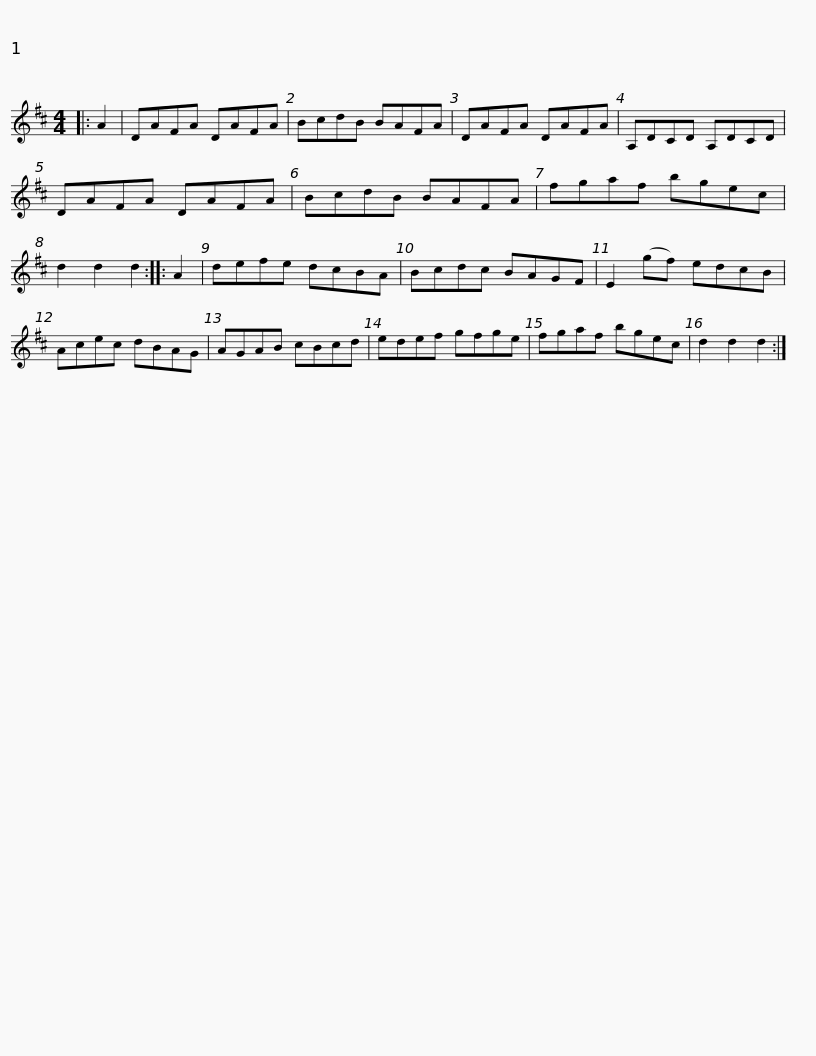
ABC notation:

X:1
L:1/8
M:4/4
I:linebreak $
K:D
V:1 treble
V:1
|: A2 | DAFA DAFA | BcdB BAFA | DAFA DAFA | A,DCD A,DCD | %5
 DAFA DAFA |$ BcdB BAFA | fgaf bgec | d2 d2 d2 :: A2 | %10
 defe dcBA | Bcdc BAGF | E2 (gf) edcB |$ Acec dBAG | AGAB cBcd | %15
 edef gfge | fgaf bgec | d2 d2 d2 :| %18
